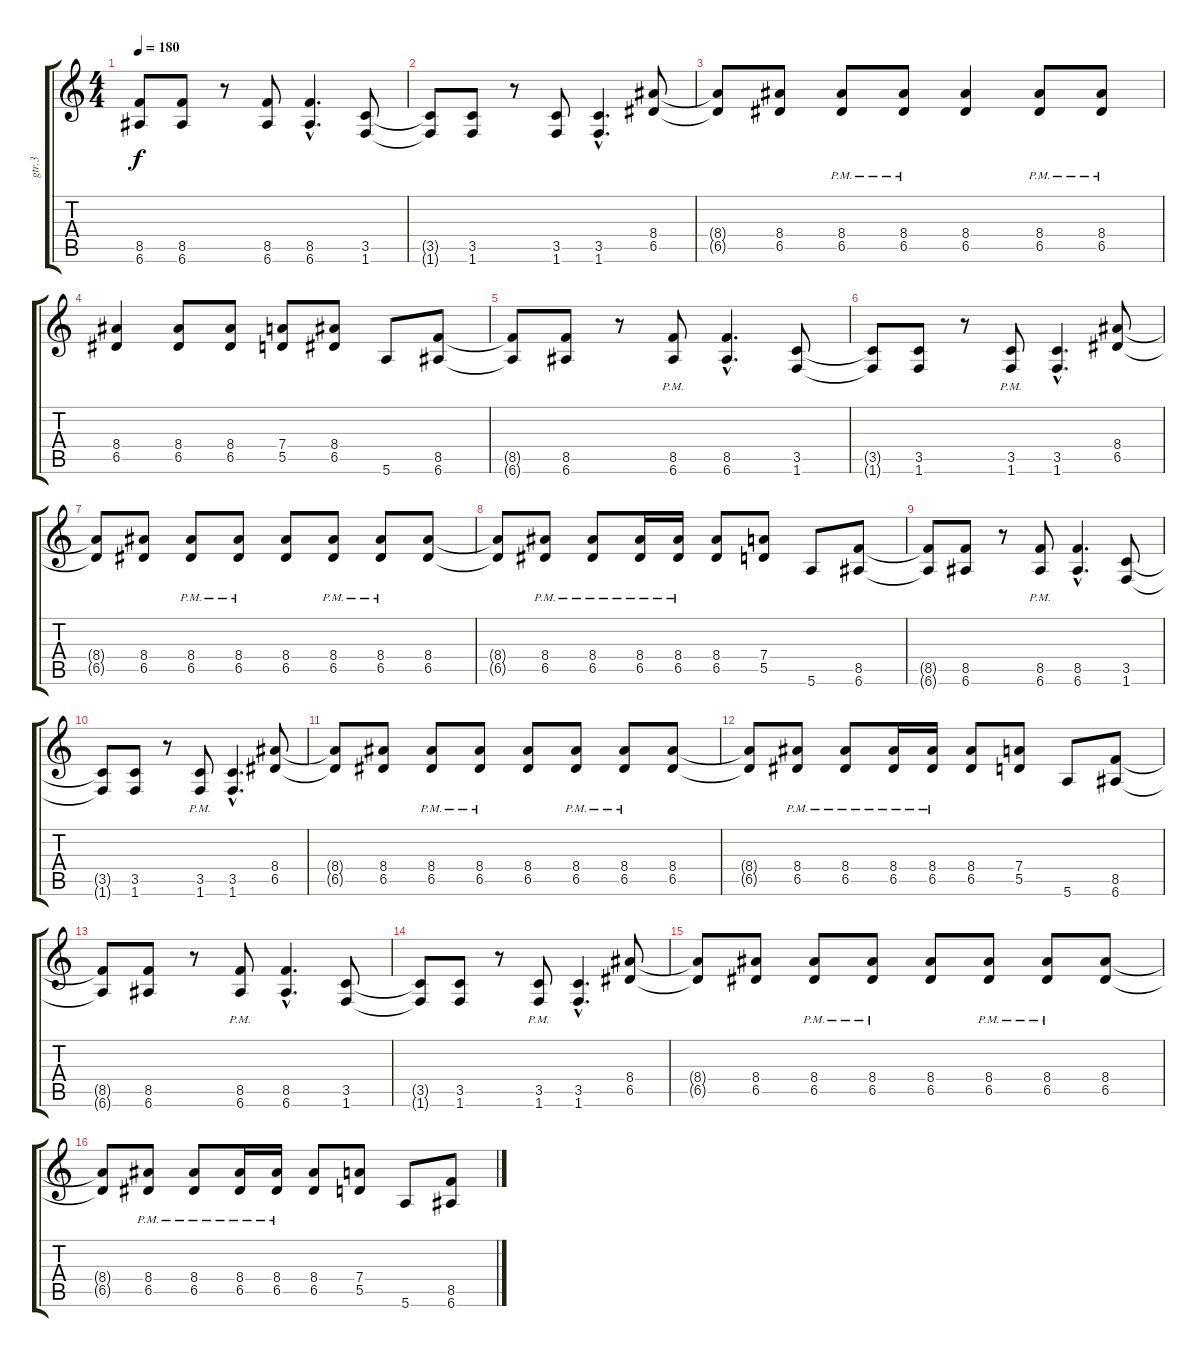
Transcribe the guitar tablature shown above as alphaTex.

\track ("gtr.3" "gtr.3") {instrument distortionguitar}
\staff {score tabs}
\tuning (E4 B3 G3 D3 A2 E2) {hide}
\ts (4 4)
\tempo 180
\clef g2
\ks c
(8.5{t} 6.6{t}).8{dy f} (8.5 6.6).8 r.8 (8.5 6.6).8 (8.5{hac} 6.6{hac}).4{d} (3.5 1.6).8 |
(3.5{t} 1.6{t}).8 (3.5 1.6).8 r.8 (3.5 1.6).8 (3.5{hac} 1.6{hac}).4{d} (8.4 6.5).8 |
(8.4{t} 6.5{t}).8 (8.4 6.5).8 (8.4{pm} 6.5{pm}).8 (8.4{pm} 6.5{pm}).8 (8.4 6.5).4 (8.4{pm} 6.5{pm}).8 (8.4{pm} 6.5{pm}).8 |
(8.4 6.5).4 (8.4 6.5).8 (8.4 6.5).8 (7.4 5.5).8 (8.4 6.5).8 5.6.8 (8.5 6.6).8 |
(8.5{t} 6.6{t}).8 (8.5 6.6).8 r.8 (8.5{pm} 6.6{pm}).8 (8.5{hac} 6.6{hac}).4{d} (3.5 1.6).8 |
(3.5{t} 1.6{t}).8 (3.5 1.6).8 r.8 (3.5{pm} 1.6{pm}).8 (3.5{hac} 1.6{hac}).4{d} (8.4 6.5).8 |
(8.4{t} 6.5{t}).8 (8.4 6.5).8 (8.4{pm} 6.5{pm}).8 (8.4{pm} 6.5{pm}).8 (8.4 6.5).8 (8.4{pm} 6.5{pm}).8 (8.4{pm} 6.5{pm}).8 (8.4 6.5).8 |
(8.4{t} 6.5{t}).8 (8.4{pm} 6.5{pm}).8 (8.4{pm} 6.5{pm}).8 (8.4{pm} 6.5{pm}).16 (8.4{pm} 6.5{pm}).16 (8.4 6.5).8 (7.4 5.5).8 5.6.8 (8.5 6.6).8 |
(8.5{t} 6.6{t}).8 (8.5 6.6).8 r.8 (8.5{pm} 6.6{pm}).8 (8.5{hac} 6.6{hac}).4{d} (3.5 1.6).8 |
(3.5{t} 1.6{t}).8 (3.5 1.6).8 r.8 (3.5{pm} 1.6{pm}).8 (3.5{hac} 1.6{hac}).4{d} (8.4 6.5).8 |
(8.4{t} 6.5{t}).8 (8.4 6.5).8 (8.4{pm} 6.5{pm}).8 (8.4{pm} 6.5{pm}).8 (8.4 6.5).8 (8.4{pm} 6.5{pm}).8 (8.4{pm} 6.5{pm}).8 (8.4 6.5).8 |
(8.4{t} 6.5{t}).8 (8.4{pm} 6.5{pm}).8 (8.4{pm} 6.5{pm}).8 (8.4{pm} 6.5{pm}).16 (8.4{pm} 6.5{pm}).16 (8.4 6.5).8 (7.4 5.5).8 5.6.8 (8.5 6.6).8 |
(8.5{t} 6.6{t}).8 (8.5 6.6).8 r.8 (8.5{pm} 6.6{pm}).8 (8.5{hac} 6.6{hac}).4{d} (3.5 1.6).8 |
(3.5{t} 1.6{t}).8 (3.5 1.6).8 r.8 (3.5{pm} 1.6{pm}).8 (3.5{hac} 1.6{hac}).4{d} (8.4 6.5).8 |
(8.4{t} 6.5{t}).8 (8.4 6.5).8 (8.4{pm} 6.5{pm}).8 (8.4{pm} 6.5{pm}).8 (8.4 6.5).8 (8.4{pm} 6.5{pm}).8 (8.4{pm} 6.5{pm}).8 (8.4 6.5).8 |
(8.4{t} 6.5{t}).8 (8.4{pm} 6.5{pm}).8 (8.4{pm} 6.5{pm}).8 (8.4{pm} 6.5{pm}).16 (8.4{pm} 6.5{pm}).16 (8.4 6.5).8 (7.4 5.5).8 5.6.8 (8.5 6.6).8
